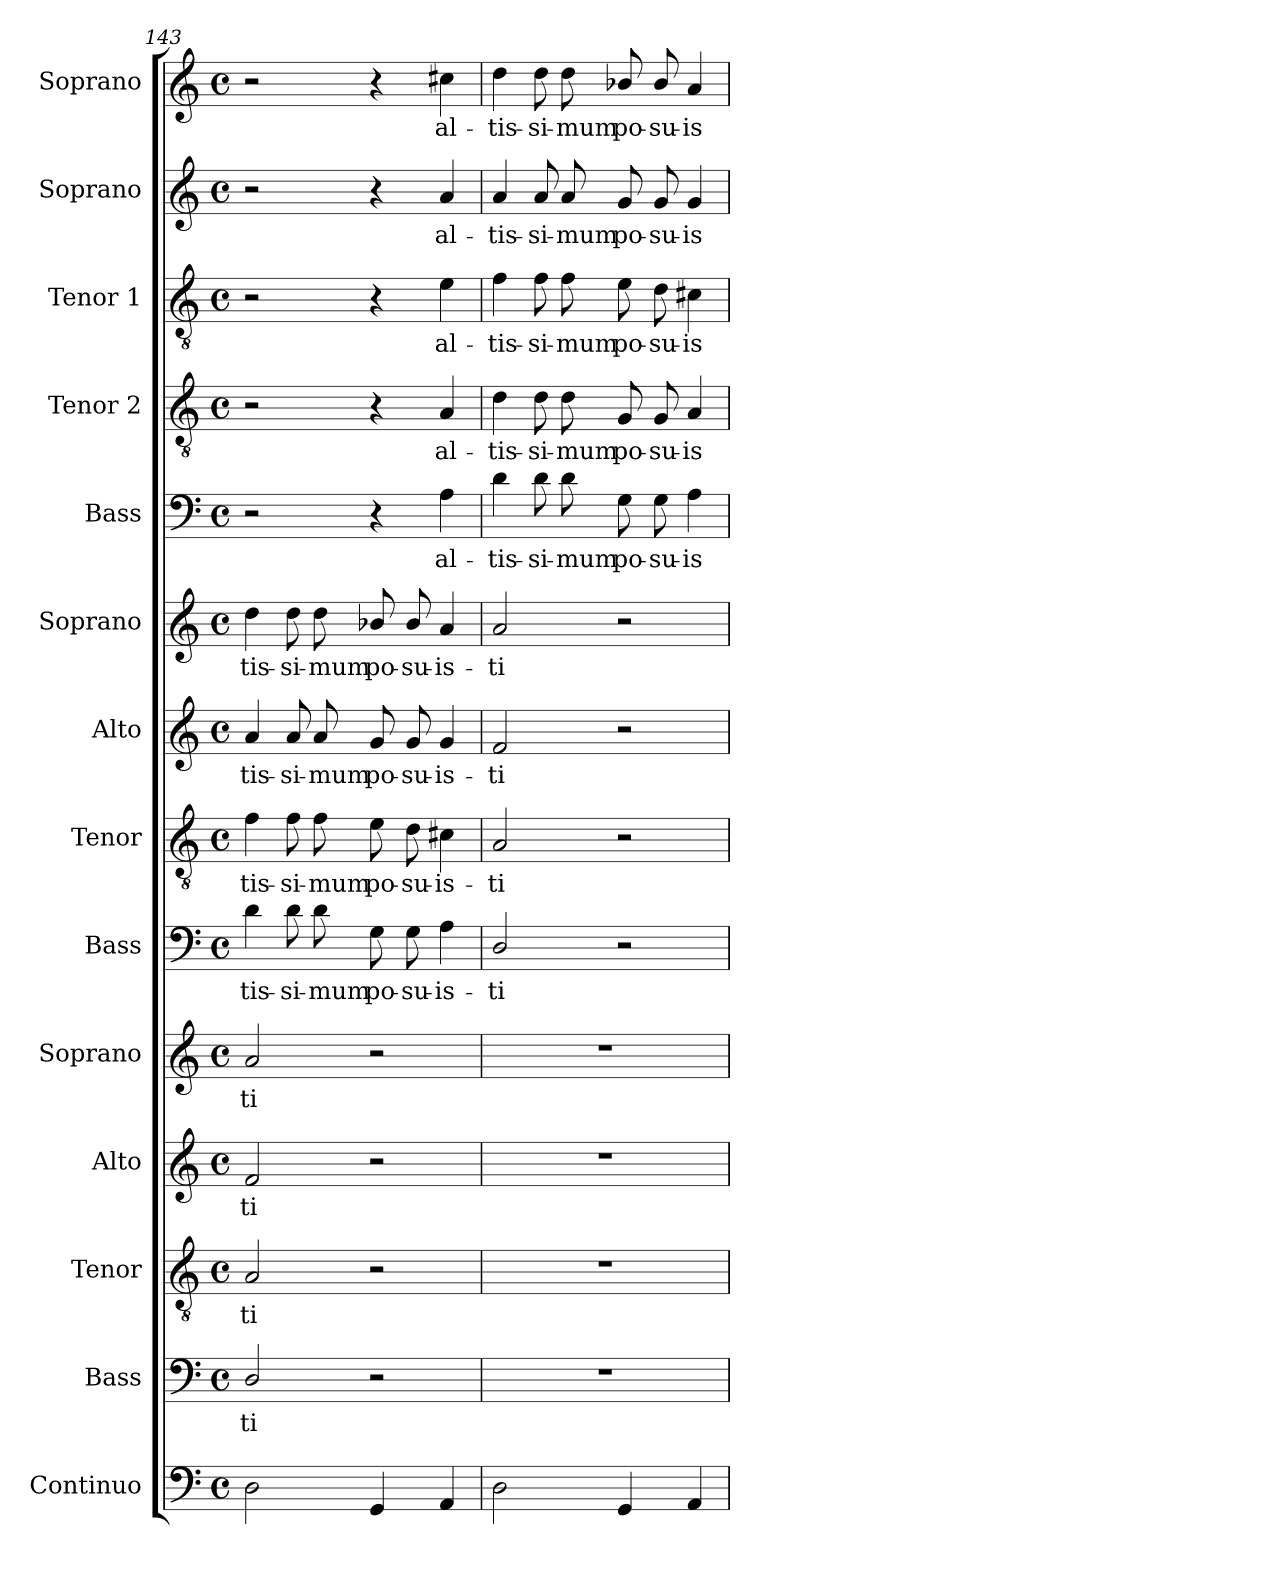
**kern	**kern	**text	**kern	**text	**kern	**text	**kern	**text	**kern	**text	**kern	**text	**kern	**text	**kern	**text	**kern	**text	**kern	**text	**kern	**text	**kern	**text	**kern	**text
*part14	*part13	*part13	*part12	*part12	*part11	*part11	*part10	*part10	*part9	*part9	*part8	*part8	*part7	*part7	*part6	*part6	*part5	*part5	*part4	*part4	*part3	*part3	*part2	*part2	*part1	*part1
*staff14	*staff13	*staff13	*staff12	*staff12	*staff11	*staff11	*staff10	*staff10	*staff9	*staff9	*staff8	*staff8	*staff7	*staff7	*staff6	*staff6	*staff5	*staff5	*staff4	*staff4	*staff3	*staff3	*staff2	*staff2	*staff1	*staff1
*I"Continuo	*I"Bass	*	*I"Tenor	*	*I"Alto	*	*I"Soprano	*	*I"Bass	*	*I"Tenor	*	*I"Alto	*	*I"Soprano	*	*I"Bass	*	*I"Tenor 2	*	*I"Tenor 1	*	*I"Soprano	*	*I"Soprano	*
*I'Cont.	*I'B.	*	*I'T.	*	*I'A.	*	*I'S.	*	*I'B.	*	*I'T.	*	*I'A.	*	*I'S.	*	*I'B.	*	*I'T2.	*	*I'T1.	*	*I'S.	*	*I'S.	*
!!LO:PB:g=z
*clefF4	*clefF4	*	*clefGv2	*	*clefG2	*	*clefG2	*	*clefF4	*	*clefGv2	*	*clefG2	*	*clefG2	*	*clefF4	*	*clefGv2	*	*clefGv2	*	*clefG2	*	*clefG2	*
*	*	*	*ITrd7c12	*	*	*	*	*	*	*	*ITrd7c12	*	*	*	*	*	*	*	*ITrd7c12	*	*ITrd7c12	*	*	*	*	*
*k[]	*k[]	*	*k[]	*	*k[]	*	*k[]	*	*k[]	*	*k[]	*	*k[]	*	*k[]	*	*k[]	*	*k[]	*	*k[]	*	*k[]	*	*k[]	*
*C:	*C:	*	*C:	*	*C:	*	*C:	*	*C:	*	*C:	*	*C:	*	*C:	*	*C:	*	*C:	*	*C:	*	*C:	*	*C:	*
*M4/4	*M4/4	*	*M4/4	*	*M4/4	*	*M4/4	*	*M4/4	*	*M4/4	*	*M4/4	*	*M4/4	*	*M4/4	*	*M4/4	*	*M4/4	*	*M4/4	*	*M4/4	*
*met(c)	*met(c)	*	*met(c)	*	*met(c)	*	*met(c)	*	*met(c)	*	*met(c)	*	*met(c)	*	*met(c)	*	*met(c)	*	*met(c)	*	*met(c)	*	*met(c)	*	*met(c)	*
=143	=143	=143	=143	=143	=143	=143	=143	=143	=143	=143	=143	=143	=143	=143	=143	=143	=143	=143	=143	=143	=143	=143	=143	=143	=143	=143
!	!	!LO:LY:b:color=#000000	!	!	!	!	!	!	!	!	!	!	!	!	!	!	!	!	!	!	!	!	!	!	!	!
!	!	!	!	!LO:LY:b:color=#000000	!	!	!	!	!	!	!	!	!	!	!	!	!	!	!	!	!	!	!	!	!	!
!	!	!	!	!	!	!LO:LY:b:color=#000000	!	!	!	!	!	!	!	!	!	!	!	!	!	!	!	!	!	!	!	!
!	!	!	!	!	!	!	!	!LO:LY:b:color=#000000	!	!	!	!	!	!	!	!	!	!	!	!	!	!	!	!	!	!
!	!	!	!	!	!	!	!	!	!	!LO:LY:b:color=#000000	!	!	!	!	!	!	!	!	!	!	!	!	!	!	!	!
!	!	!	!	!	!	!	!	!	!	!	!	!LO:LY:b:color=#000000	!	!	!	!	!	!	!	!	!	!	!	!	!	!
!	!	!	!	!	!	!	!	!	!	!	!	!	!	!LO:LY:b:color=#000000	!	!	!	!	!	!	!	!	!	!	!	!
!	!	!	!	!	!	!	!	!	!	!	!	!	!	!	!	!LO:LY:b:color=#000000	!	!	!	!	!	!	!	!	!	!
2Di\	2Di/	-ti	2AAi/	-ti	2fi/	-ti	2ai/	-ti	4di\	-tis-	4Fi\	-tis-	4ai/	-tis-	4ddi\	-tis-	2r	.	2r	.	2r	.	2r	.	2r	.
!	!	!	!	!	!	!	!	!	!	!LO:LY:b:color=#000000	!	!	!	!	!	!	!	!	!	!	!	!	!	!	!	!
!	!	!	!	!	!	!	!	!	!	!	!	!LO:LY:b:color=#000000	!	!	!	!	!	!	!	!	!	!	!	!	!	!
!	!	!	!	!	!	!	!	!	!	!	!	!	!	!LO:LY:b:color=#000000	!	!	!	!	!	!	!	!	!	!	!	!
!	!	!	!	!	!	!	!	!	!	!	!	!	!	!	!	!LO:LY:b:color=#000000	!	!	!	!	!	!	!	!	!	!
.	.	.	.	.	.	.	.	.	8di\	-si-	8Fi\	-si-	8ai/	-si-	8ddi\	-si-	.	.	.	.	.	.	.	.	.	.
!	!	!	!	!	!	!	!	!	!	!LO:LY:b:color=#000000	!	!	!	!	!	!	!	!	!	!	!	!	!	!	!	!
!	!	!	!	!	!	!	!	!	!	!	!	!LO:LY:b:color=#000000	!	!	!	!	!	!	!	!	!	!	!	!	!	!
!	!	!	!	!	!	!	!	!	!	!	!	!	!	!LO:LY:b:color=#000000	!	!	!	!	!	!	!	!	!	!	!	!
!	!	!	!	!	!	!	!	!	!	!	!	!	!	!	!	!LO:LY:b:color=#000000	!	!	!	!	!	!	!	!	!	!
.	.	.	.	.	.	.	.	.	8di\	-mum	8Fi\	-mum	8ai/	-mum	8ddi\	-mum	.	.	.	.	.	.	.	.	.	.
!	!	!	!	!	!	!	!	!	!	!LO:LY:b:color=#000000	!	!	!	!	!	!	!	!	!	!	!	!	!	!	!	!
!	!	!	!	!	!	!	!	!	!	!	!	!LO:LY:b:color=#000000	!	!	!	!	!	!	!	!	!	!	!	!	!	!
!	!	!	!	!	!	!	!	!	!	!	!	!	!	!LO:LY:b:color=#000000	!	!	!	!	!	!	!	!	!	!	!	!
!	!	!	!	!	!	!	!	!	!	!	!	!	!	!	!	!LO:LY:b:color=#000000	!	!	!	!	!	!	!	!	!	!
4GGi/	2r	.	2r	.	2r	.	2r	.	8Gi\	po-	8Ei\	po-	8gi/	po-	8b-Xi/	po-	4r	.	4r	.	4r	.	4r	.	4r	.
!	!	!	!	!	!	!	!	!	!	!LO:LY:b:color=#000000	!	!	!	!	!	!	!	!	!	!	!	!	!	!	!	!
!	!	!	!	!	!	!	!	!	!	!	!	!LO:LY:b:color=#000000	!	!	!	!	!	!	!	!	!	!	!	!	!	!
!	!	!	!	!	!	!	!	!	!	!	!	!	!	!LO:LY:b:color=#000000	!	!	!	!	!	!	!	!	!	!	!	!
!	!	!	!	!	!	!	!	!	!	!	!	!	!	!	!	!LO:LY:b:color=#000000	!	!	!	!	!	!	!	!	!	!
.	.	.	.	.	.	.	.	.	8Gi\	-su-	8Di\	-su-	8gi/	-su-	8b-i/	-su-	.	.	.	.	.	.	.	.	.	.
!	!	!	!	!	!	!	!	!	!	!LO:LY:b:color=#000000	!	!	!	!	!	!	!	!	!	!	!	!	!	!	!	!
!	!	!	!	!	!	!	!	!	!	!	!	!LO:LY:b:color=#000000	!	!	!	!	!	!	!	!	!	!	!	!	!	!
!	!	!	!	!	!	!	!	!	!	!	!	!	!	!LO:LY:b:color=#000000	!	!	!	!	!	!	!	!	!	!	!	!
!	!	!	!	!	!	!	!	!	!	!	!	!	!	!	!	!LO:LY:b:color=#000000	!	!	!	!	!	!	!	!	!	!
!	!	!	!	!	!	!	!	!	!	!	!	!	!	!	!	!	!	!LO:LY:b:color=#000000	!	!	!	!	!	!	!	!
!	!	!	!	!	!	!	!	!	!	!	!	!	!	!	!	!	!	!	!	!LO:LY:b:color=#000000	!	!	!	!	!	!
!	!	!	!	!	!	!	!	!	!	!	!	!	!	!	!	!	!	!	!	!	!	!LO:LY:b:color=#000000	!	!	!	!
!	!	!	!	!	!	!	!	!	!	!	!	!	!	!	!	!	!	!	!	!	!	!	!	!LO:LY:b:color=#000000	!	!
!	!	!	!	!	!	!	!	!	!	!	!	!	!	!	!	!	!	!	!	!	!	!	!	!	!	!LO:LY:b:color=#000000
4AAi/	.	.	.	.	.	.	.	.	4Ai\	-is-	4C#Xi\	-is-	4gi/	-is-	4ai/	-is-	4Ai\	al-	4AAi/	al-	4Ei\	al-	4ai/	al-	4cc#Xi\	al-
=144	=144	=144	=144	=144	=144	=144	=144	=144	=144	=144	=144	=144	=144	=144	=144	=144	=144	=144	=144	=144	=144	=144	=144	=144	=144	=144
!	!	!	!	!	!	!	!	!	!	!LO:LY:b:color=#000000	!	!	!	!	!	!	!	!	!	!	!	!	!	!	!	!
!	!	!	!	!	!	!	!	!	!	!	!	!LO:LY:b:color=#000000	!	!	!	!	!	!	!	!	!	!	!	!	!	!
!	!	!	!	!	!	!	!	!	!	!	!	!	!	!LO:LY:b:color=#000000	!	!	!	!	!	!	!	!	!	!	!	!
!	!	!	!	!	!	!	!	!	!	!	!	!	!	!	!	!LO:LY:b:color=#000000	!	!	!	!	!	!	!	!	!	!
!	!	!	!	!	!	!	!	!	!	!	!	!	!	!	!	!	!	!LO:LY:b:color=#000000	!	!	!	!	!	!	!	!
!	!	!	!	!	!	!	!	!	!	!	!	!	!	!	!	!	!	!	!	!LO:LY:b:color=#000000	!	!	!	!	!	!
!	!	!	!	!	!	!	!	!	!	!	!	!	!	!	!	!	!	!	!	!	!	!LO:LY:b:color=#000000	!	!	!	!
!	!	!	!	!	!	!	!	!	!	!	!	!	!	!	!	!	!	!	!	!	!	!	!	!LO:LY:b:color=#000000	!	!
!	!	!	!	!	!	!	!	!	!	!	!	!	!	!	!	!	!	!	!	!	!	!	!	!	!	!LO:LY:b:color=#000000
2Di\	1r	.	1r	.	1r	.	1r	.	2Di/	-ti	2AAi/	-ti	2fi/	-ti	2ai/	-ti	4di\	-tis-	4Di\	-tis-	4Fi\	-tis-	4ai/	-tis-	4ddi\	-tis-
!	!	!	!	!	!	!	!	!	!	!	!	!	!	!	!	!	!	!LO:LY:b:color=#000000	!	!	!	!	!	!	!	!
!	!	!	!	!	!	!	!	!	!	!	!	!	!	!	!	!	!	!	!	!LO:LY:b:color=#000000	!	!	!	!	!	!
!	!	!	!	!	!	!	!	!	!	!	!	!	!	!	!	!	!	!	!	!	!	!LO:LY:b:color=#000000	!	!	!	!
!	!	!	!	!	!	!	!	!	!	!	!	!	!	!	!	!	!	!	!	!	!	!	!	!LO:LY:b:color=#000000	!	!
!	!	!	!	!	!	!	!	!	!	!	!	!	!	!	!	!	!	!	!	!	!	!	!	!	!	!LO:LY:b:color=#000000
.	.	.	.	.	.	.	.	.	.	.	.	.	.	.	.	.	8di\	-si-	8Di\	-si-	8Fi\	-si-	8ai/	-si-	8ddi\	-si-
!	!	!	!	!	!	!	!	!	!	!	!	!	!	!	!	!	!	!LO:LY:b:color=#000000	!	!	!	!	!	!	!	!
!	!	!	!	!	!	!	!	!	!	!	!	!	!	!	!	!	!	!	!	!LO:LY:b:color=#000000	!	!	!	!	!	!
!	!	!	!	!	!	!	!	!	!	!	!	!	!	!	!	!	!	!	!	!	!	!LO:LY:b:color=#000000	!	!	!	!
!	!	!	!	!	!	!	!	!	!	!	!	!	!	!	!	!	!	!	!	!	!	!	!	!LO:LY:b:color=#000000	!	!
!	!	!	!	!	!	!	!	!	!	!	!	!	!	!	!	!	!	!	!	!	!	!	!	!	!	!LO:LY:b:color=#000000
.	.	.	.	.	.	.	.	.	.	.	.	.	.	.	.	.	8di\	-mum	8Di\	-mum	8Fi\	-mum	8ai/	-mum	8ddi\	-mum
!	!	!	!	!	!	!	!	!	!	!	!	!	!	!	!	!	!	!LO:LY:b:color=#000000	!	!	!	!	!	!	!	!
!	!	!	!	!	!	!	!	!	!	!	!	!	!	!	!	!	!	!	!	!LO:LY:b:color=#000000	!	!	!	!	!	!
!	!	!	!	!	!	!	!	!	!	!	!	!	!	!	!	!	!	!	!	!	!	!LO:LY:b:color=#000000	!	!	!	!
!	!	!	!	!	!	!	!	!	!	!	!	!	!	!	!	!	!	!	!	!	!	!	!	!LO:LY:b:color=#000000	!	!
!	!	!	!	!	!	!	!	!	!	!	!	!	!	!	!	!	!	!	!	!	!	!	!	!	!	!LO:LY:b:color=#000000
4GGi/	.	.	.	.	.	.	.	.	2r	.	2r	.	2r	.	2r	.	8Gi\	po-	8GGi/	po-	8Ei\	po-	8gi/	po-	8b-Xi/	po-
!	!	!	!	!	!	!	!	!	!	!	!	!	!	!	!	!	!	!LO:LY:b:color=#000000	!	!	!	!	!	!	!	!
!	!	!	!	!	!	!	!	!	!	!	!	!	!	!	!	!	!	!	!	!LO:LY:b:color=#000000	!	!	!	!	!	!
!	!	!	!	!	!	!	!	!	!	!	!	!	!	!	!	!	!	!	!	!	!	!LO:LY:b:color=#000000	!	!	!	!
!	!	!	!	!	!	!	!	!	!	!	!	!	!	!	!	!	!	!	!	!	!	!	!	!LO:LY:b:color=#000000	!	!
!	!	!	!	!	!	!	!	!	!	!	!	!	!	!	!	!	!	!	!	!	!	!	!	!	!	!LO:LY:b:color=#000000
.	.	.	.	.	.	.	.	.	.	.	.	.	.	.	.	.	8Gi\	-su-	8GGi/	-su-	8Di\	-su-	8gi/	-su-	8b-i/	-su-
!	!	!	!	!	!	!	!	!	!	!	!	!	!	!	!	!	!	!LO:LY:b:color=#000000	!	!	!	!	!	!	!	!
!	!	!	!	!	!	!	!	!	!	!	!	!	!	!	!	!	!	!	!	!LO:LY:b:color=#000000	!	!	!	!	!	!
!	!	!	!	!	!	!	!	!	!	!	!	!	!	!	!	!	!	!	!	!	!	!LO:LY:b:color=#000000	!	!	!	!
!	!	!	!	!	!	!	!	!	!	!	!	!	!	!	!	!	!	!	!	!	!	!	!	!LO:LY:b:color=#000000	!	!
!	!	!	!	!	!	!	!	!	!	!	!	!	!	!	!	!	!	!	!	!	!	!	!	!	!	!LO:LY:b:color=#000000
4AAi/	.	.	.	.	.	.	.	.	.	.	.	.	.	.	.	.	4Ai\	-is-	4AAi/	-is-	4C#Xi\	-is-	4gi/	-is-	4ai/	-is-
=	=	=	=	=	=	=	=	=	=	=	=	=	=	=	=	=	=	=	=	=	=	=	=	=	=	=
*-	*-	*-	*-	*-	*-	*-	*-	*-	*-	*-	*-	*-	*-	*-	*-	*-	*-	*-	*-	*-	*-	*-	*-	*-	*-	*-
